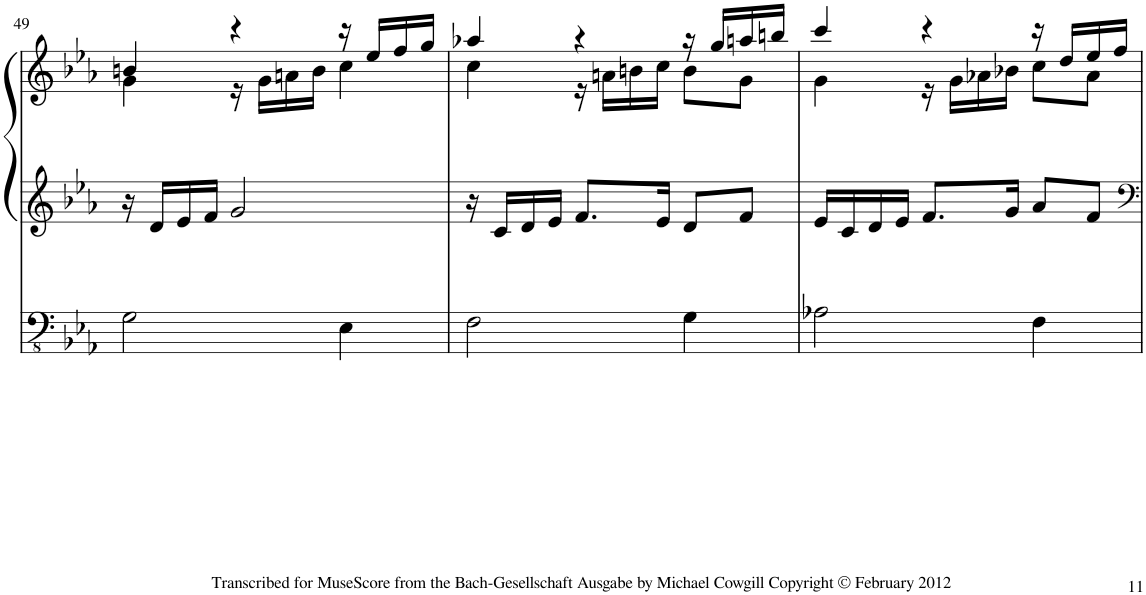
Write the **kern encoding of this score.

**kern	**kern	**kern
*part1	*part1	*part1
*staff3	*staff2	*staff1
*I"Organ	*	*
!!LO:PB:g=z
*clefFv4	*clefG2	*clefG2
*k[b-e-a-]	*k[b-e-a-]	*k[b-e-a-]
*M3/4	*M3/4	*M3/4
=49	=49	=49
*	*	*^
2GG\	16r	4bn/	4g\
.	16d/LL	.	.
.	16e-/	.	.
.	16f/JJ	.	.
.	2g/	4r	16r
.	.	.	16g\LL
.	.	.	16an\
.	.	.	16b\JJ
4EE-\	.	16r	4cc\
.	.	16ee-/LL	.
.	.	16ff/	.
.	.	16gg/JJ	.
=50	=50	=50	=50
2FF\	16r	4aa-X/	4cc\
.	16c/LL	.	.
.	16d/	.	.
.	16e-/JJ	.	.
.	8.f/L	4r	16r
.	.	.	16an\LL
.	.	.	16bn\
.	16e-/Jk	.	16cc\JJ
4GG\	8d/L	16r	8b\L
.	.	16gg/LL	.
.	8f/J	16aan/	8g\J
.	.	16bbn/JJ	.
=51	=51	=51	=51
2AA-X\	16e-/LL	4ccc/	4g\
.	16c/	.	.
.	16d/	.	.
.	16e-/JJ	.	.
.	8.f/L	4r	16r
.	.	.	16g\LL
.	.	.	16a-X\
.	16g/Jk	.	16b-X\JJ
4FF\	8a-/L	16r	8cc\L
.	.	16dd/LL	.
.	8f/J	16ee-/	8a-\J
.	.	16ff/JJ	.
*	*	*v	*v
=	=	=
*-	*-	*-
